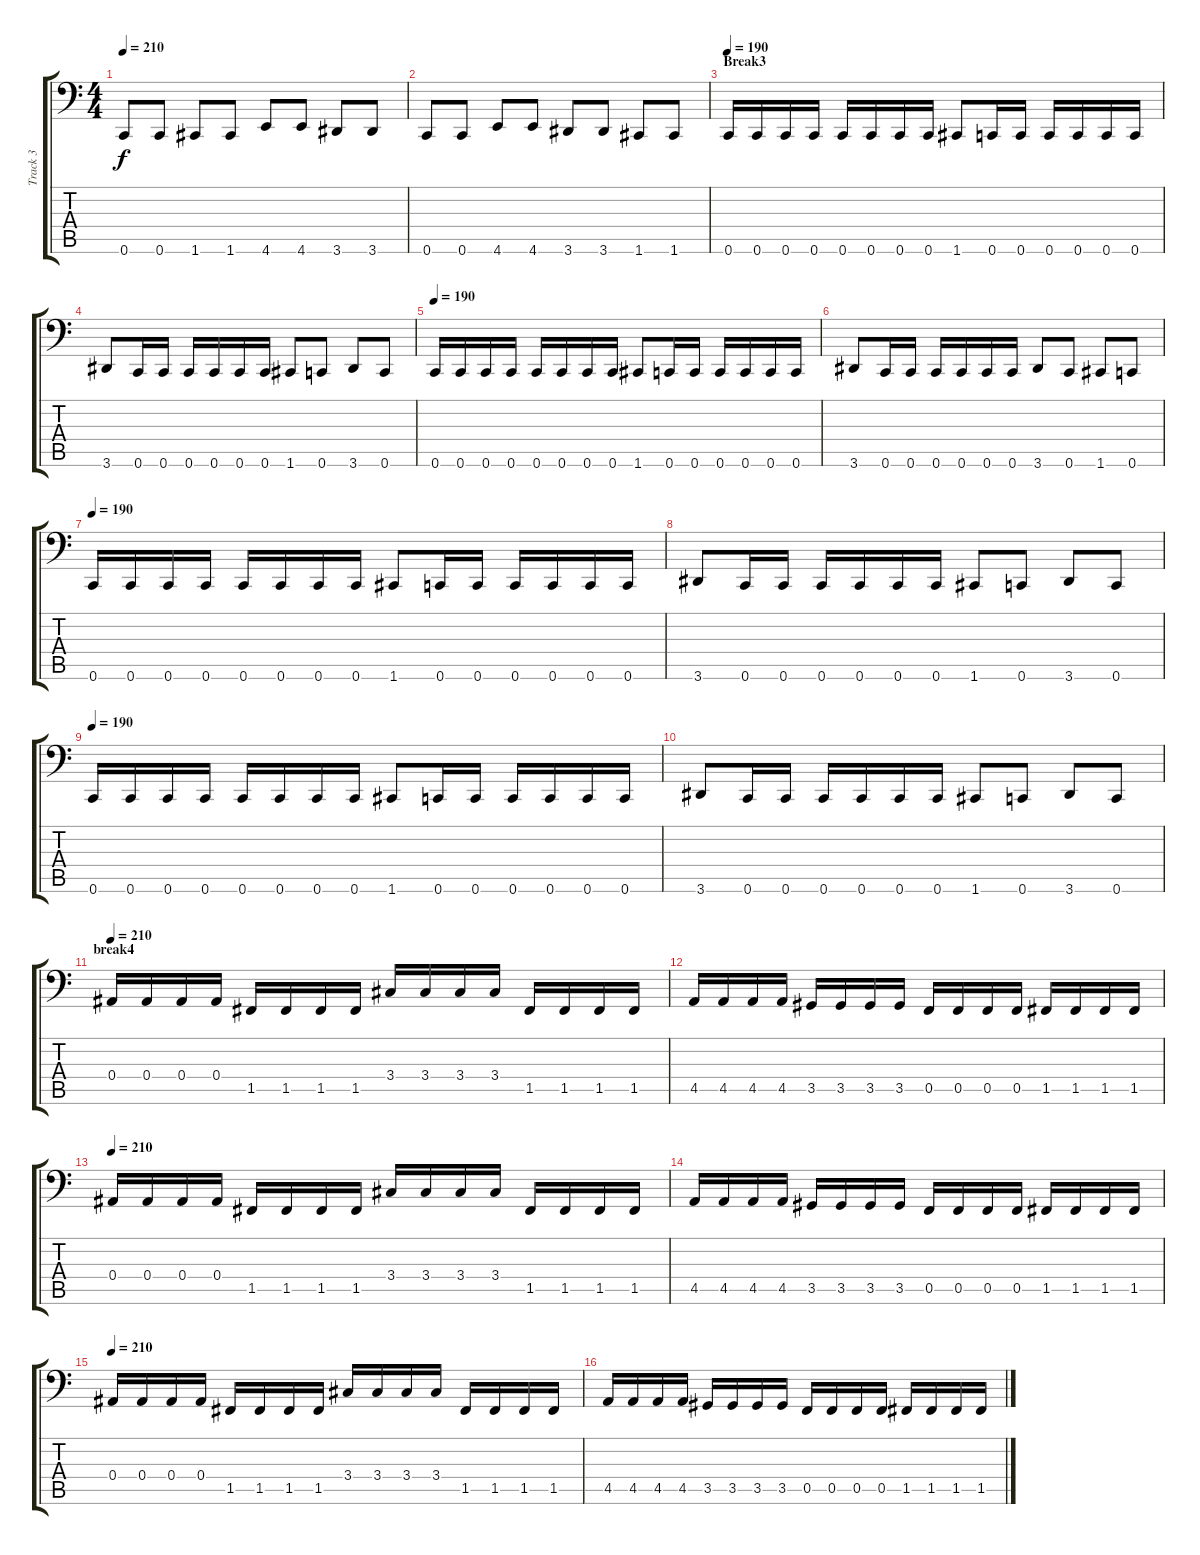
\track ("Track 3" "Track 3") {instrument electricbassfinger}
\staff {score tabs}
\tuning (C3 G2 Eb2 Bb1 F1 C1) {hide}
\ts (4 4)
\tempo 210
\clef f4
\ks c
0.6.8{dy f} 0.6.8 1.6.8 1.6.8 4.6.8 4.6.8 3.6.8 3.6.8 |
0.6.8 0.6.8 4.6.8 4.6.8 3.6.8 3.6.8 1.6.8 1.6.8 |
\section ("" "Break3")
\tempo 190
0.6.16 0.6.16 0.6.16 0.6.16 0.6.16 0.6.16 0.6.16 0.6.16 1.6.8 0.6.16 0.6.16 0.6.16 0.6.16 0.6.16 0.6.16 |
3.6.8 0.6.16 0.6.16 0.6.16 0.6.16 0.6.16 0.6.16 1.6.8 0.6.8 3.6.8 0.6.8 |
\tempo 190
0.6.16 0.6.16 0.6.16 0.6.16 0.6.16 0.6.16 0.6.16 0.6.16 1.6.8 0.6.16 0.6.16 0.6.16 0.6.16 0.6.16 0.6.16 |
3.6.8 0.6.16 0.6.16 0.6.16 0.6.16 0.6.16 0.6.16 3.6.8 0.6.8 1.6.8 0.6.8 |
\tempo 190
0.6.16 0.6.16 0.6.16 0.6.16 0.6.16 0.6.16 0.6.16 0.6.16 1.6.8 0.6.16 0.6.16 0.6.16 0.6.16 0.6.16 0.6.16 |
3.6.8 0.6.16 0.6.16 0.6.16 0.6.16 0.6.16 0.6.16 1.6.8 0.6.8 3.6.8 0.6.8 |
\tempo 190
0.6.16 0.6.16 0.6.16 0.6.16 0.6.16 0.6.16 0.6.16 0.6.16 1.6.8 0.6.16 0.6.16 0.6.16 0.6.16 0.6.16 0.6.16 |
3.6.8 0.6.16 0.6.16 0.6.16 0.6.16 0.6.16 0.6.16 1.6.8 0.6.8 3.6.8 0.6.8 |
\section ("" "break4")
\tempo 210
0.4.16 0.4.16 0.4.16 0.4.16 1.5.16 1.5.16 1.5.16 1.5.16 3.4.16 3.4.16 3.4.16 3.4.16 1.5.16 1.5.16 1.5.16 1.5.16 |
4.5.16 4.5.16 4.5.16 4.5.16 3.5.16 3.5.16 3.5.16 3.5.16 0.5.16 0.5.16 0.5.16 0.5.16 1.5.16 1.5.16 1.5.16 1.5.16 |
\tempo 210
0.4.16 0.4.16 0.4.16 0.4.16 1.5.16 1.5.16 1.5.16 1.5.16 3.4.16 3.4.16 3.4.16 3.4.16 1.5.16 1.5.16 1.5.16 1.5.16 |
4.5.16 4.5.16 4.5.16 4.5.16 3.5.16 3.5.16 3.5.16 3.5.16 0.5.16 0.5.16 0.5.16 0.5.16 1.5.16 1.5.16 1.5.16 1.5.16 |
\tempo 210
0.4.16 0.4.16 0.4.16 0.4.16 1.5.16 1.5.16 1.5.16 1.5.16 3.4.16 3.4.16 3.4.16 3.4.16 1.5.16 1.5.16 1.5.16 1.5.16 |
4.5.16 4.5.16 4.5.16 4.5.16 3.5.16 3.5.16 3.5.16 3.5.16 0.5.16 0.5.16 0.5.16 0.5.16 1.5.16 1.5.16 1.5.16 1.5.16
